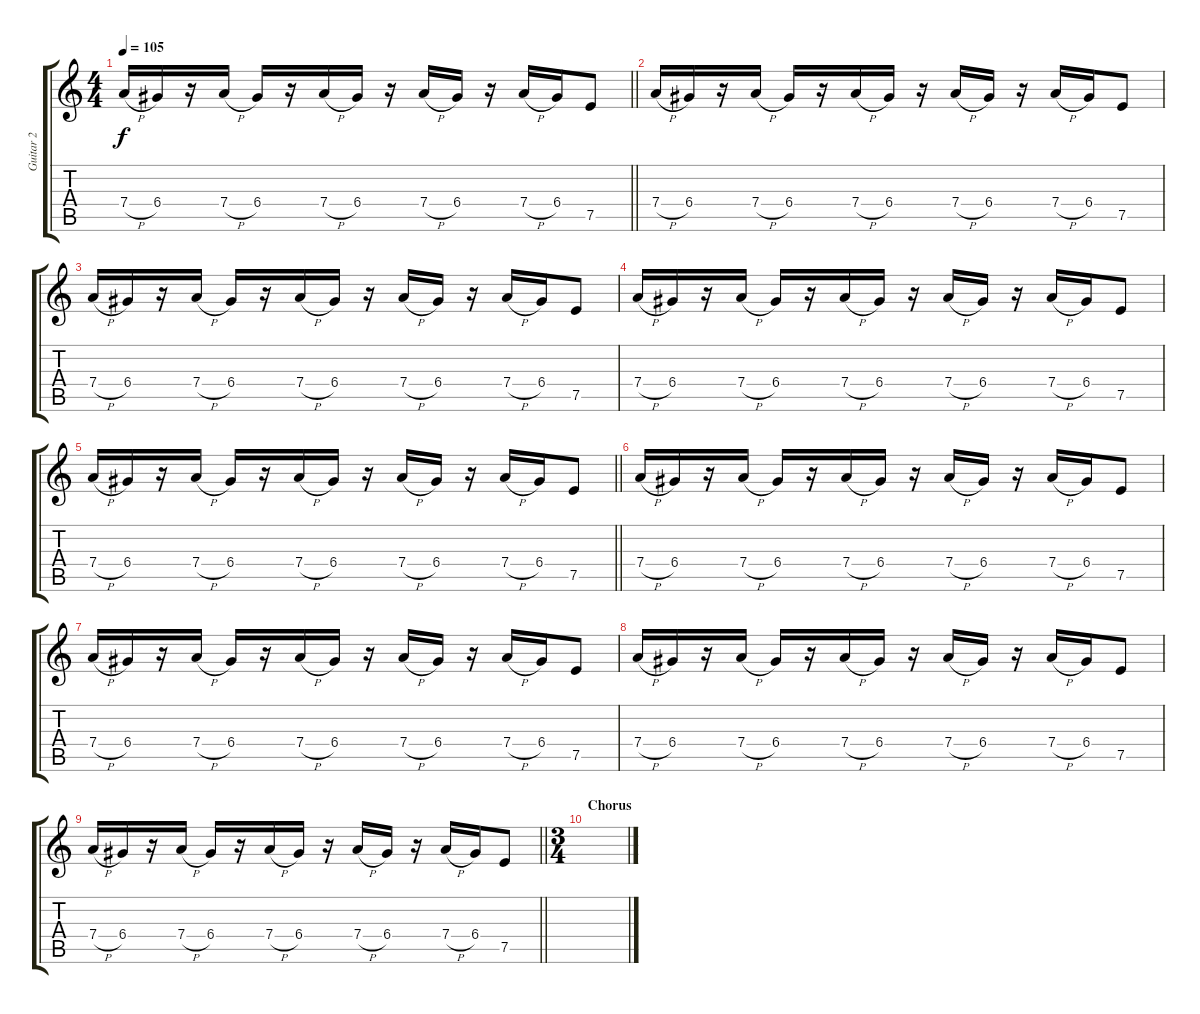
\track ("Guitar 2" "Guitar 2") {instrument electricguitarjazz}
\staff {score tabs}
\tuning (E4 B3 G3 D3 A2 E2) {hide}
\ts (4 4)
\tempo 105
\clef g2
\barLineRight lightlight
\ks c
7.4{h}.16{dy f} 6.4.16 r.16 7.4{h}.16 6.4.16 r.16 7.4{h}.16 6.4.16 r.16 7.4{h}.16 6.4.16 r.16 7.4{h}.16 6.4.16 7.5.8 |
7.4{h}.16 6.4.16 r.16 7.4{h}.16 6.4.16 r.16 7.4{h}.16 6.4.16 r.16 7.4{h}.16 6.4.16 r.16 7.4{h}.16 6.4.16 7.5.8 |
7.4{h}.16 6.4.16 r.16 7.4{h}.16 6.4.16 r.16 7.4{h}.16 6.4.16 r.16 7.4{h}.16 6.4.16 r.16 7.4{h}.16 6.4.16 7.5.8 |
7.4{h}.16 6.4.16 r.16 7.4{h}.16 6.4.16 r.16 7.4{h}.16 6.4.16 r.16 7.4{h}.16 6.4.16 r.16 7.4{h}.16 6.4.16 7.5.8 |
\barLineRight lightlight
7.4{h}.16 6.4.16 r.16 7.4{h}.16 6.4.16 r.16 7.4{h}.16 6.4.16 r.16 7.4{h}.16 6.4.16 r.16 7.4{h}.16 6.4.16 7.5.8 |
7.4{h}.16 6.4.16 r.16 7.4{h}.16 6.4.16 r.16 7.4{h}.16 6.4.16 r.16 7.4{h}.16 6.4.16 r.16 7.4{h}.16 6.4.16 7.5.8 |
7.4{h}.16 6.4.16 r.16 7.4{h}.16 6.4.16 r.16 7.4{h}.16 6.4.16 r.16 7.4{h}.16 6.4.16 r.16 7.4{h}.16 6.4.16 7.5.8 |
7.4{h}.16 6.4.16 r.16 7.4{h}.16 6.4.16 r.16 7.4{h}.16 6.4.16 r.16 7.4{h}.16 6.4.16 r.16 7.4{h}.16 6.4.16 7.5.8 |
\barLineRight lightlight
7.4{h}.16 6.4.16 r.16 7.4{h}.16 6.4.16 r.16 7.4{h}.16 6.4.16 r.16 7.4{h}.16 6.4.16 r.16 7.4{h}.16 6.4.16 7.5.8 |
\ts (3 4)
\section ("" "Chorus")
